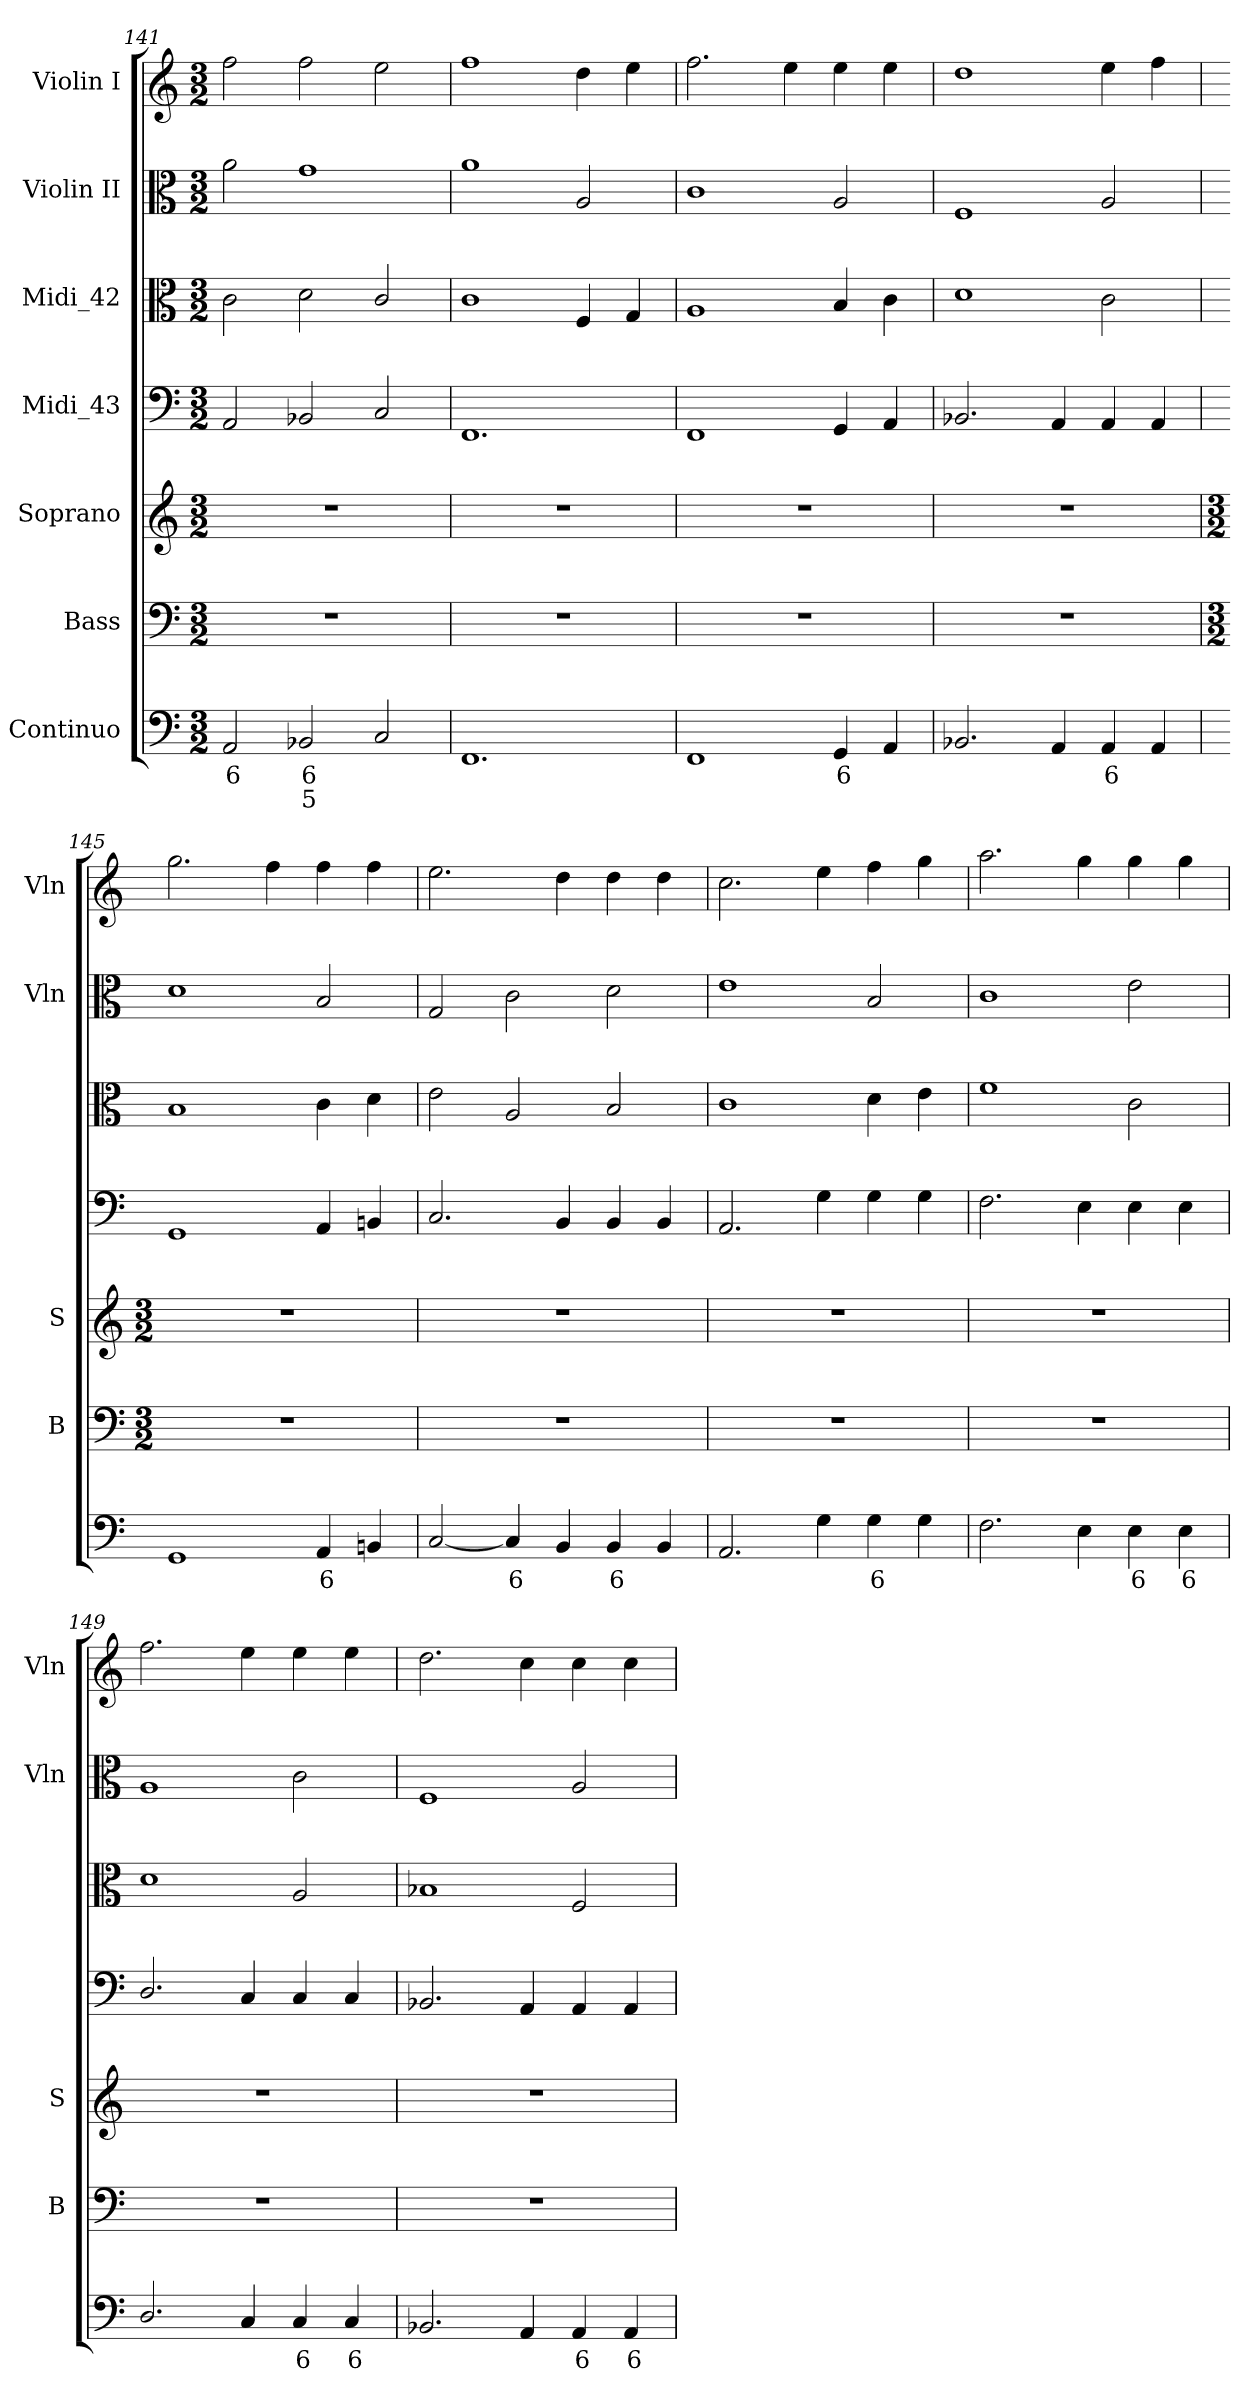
**kern	**text	**text	**kern	**kern	**kern	**kern	**kern	**kern
*part7	*part7	*part7	*part6	*part5	*part4	*part3	*part2	*part1
*staff7	*staff7	*staff7	*staff6	*staff5	*staff4	*staff3	*staff2	*staff1
*I"Continuo	*	*	*I"Bass	*I"Soprano	*I"Midi_43	*I"Midi_42	*I"Violin II	*I"Violin I
*	*	*	*I'B	*I'S	*	*	*I'Vln	*I'Vln
*clefF4	*	*	*clefF4	*clefG2	*clefF4	*clefC3	*clefC3	*clefG2
*k[]	*	*	*k[]	*k[]	*k[]	*k[]	*k[]	*k[]
*C:	*	*	*C:	*C:	*C:	*C:	*C:	*C:
*M3/2	*	*	*M3/2	*M3/2	*M3/2	*M3/2	*M3/2	*M3/2
=141	=141	=141	=141	=141	=141	=141	=141	=141
!	!LO:LY:b	!	!	!	!	!	!	!
2AA	6	.	1.r	1.r	2AA	2c	2a	2ff
!	!LO:LY:b	!LO:LY:b	!	!	!	!	!	!
2BB-X	6	5	.	.	2BB-X	2d	1g	2ff
2C	.	.	.	.	2C	2c/	.	2ee
=142	=142	=142	=142	=142	=142	=142	=142	=142
1.FF	.	.	1.r	1.r	1.FF	1c	1a	1ff
.	.	.	.	.	.	4F	2A	4dd
.	.	.	.	.	.	4G	.	4ee
=143	=143	=143	=143	=143	=143	=143	=143	=143
1FF	.	.	1.r	1.r	1FF	1A	1c	2.ff
.	.	.	.	.	.	.	.	4ee
!	!LO:LY:b	!	!	!	!	!	!	!
4GG	6	.	.	.	4GG	4B	2A	4ee
4AA	.	.	.	.	4AA	4c	.	4ee
=144	=144	=144	=144	=144	=144	=144	=144	=144
2.BB-X	.	.	1.r	1.r	2.BB-X	1d	1F	1dd
4AA	.	.	.	.	4AA	.	.	.
!	!LO:LY:b	!	!	!	!	!	!	!
4AA	6	.	.	.	4AA	2c	2A	4ee
4AA	.	.	.	.	4AA	.	.	4ff
!!LO:LB:g=z
=145	=145	=145	=145	=145	=145	=145	=145	=145
*	*	*	*M3/2	*M3/2	*	*	*	*
1GG	.	.	1.r	1.r	1GG	1B	1d	2.gg
.	.	.	.	.	.	.	.	4ff
!	!LO:LY:b	!	!	!	!	!	!	!
4AA	6	.	.	.	4AA	4c	2B	4ff
4BBn	.	.	.	.	4BBn	4d	.	4ff
=146	=146	=146	=146	=146	=146	=146	=146	=146
[2C	.	.	1.r	1.r	2.C	2e	2G	2.ee
!	!LO:LY:b	!	!	!	!	!	!	!
4C]	6	.	.	.	.	2A	2c	.
4BB	.	.	.	.	4BB	.	.	4dd
!	!LO:LY:b	!	!	!	!	!	!	!
4BB	6	.	.	.	4BB	2B	2d	4dd
4BB	.	.	.	.	4BB	.	.	4dd
=147	=147	=147	=147	=147	=147	=147	=147	=147
2.AA	.	.	1.r	1.r	2.AA	1c	1e	2.cc
4G	.	.	.	.	4G	.	.	4ee
!	!LO:LY:b	!	!	!	!	!	!	!
4G	6	.	.	.	4G	4d	2B	4ff
4G	.	.	.	.	4G	4e	.	4gg
=148	=148	=148	=148	=148	=148	=148	=148	=148
2.F	.	.	1.r	1.r	2.F	1f	1c	2.aa
4E	.	.	.	.	4E	.	.	4gg
!	!LO:LY:b	!	!	!	!	!	!	!
4E	6	.	.	.	4E	2c	2e	4gg
!	!LO:LY:b	!	!	!	!	!	!	!
4E	6	.	.	.	4E	.	.	4gg
=149	=149	=149	=149	=149	=149	=149	=149	=149
2.D/	.	.	1.r	1.r	2.D/	1d	1A	2.ff
4C	.	.	.	.	4C	.	.	4ee
!	!LO:LY:b	!	!	!	!	!	!	!
4C	6	.	.	.	4C	2A	2c	4ee
!	!LO:LY:b	!	!	!	!	!	!	!
4C	6	.	.	.	4C	.	.	4ee
=150	=150	=150	=150	=150	=150	=150	=150	=150
2.BB-X	.	.	1.r	1.r	2.BB-X	1B-X	1F	2.dd
4AA	.	.	.	.	4AA	.	.	4cc
!	!LO:LY:b	!	!	!	!	!	!	!
4AA	6	.	.	.	4AA	2F	2A	4cc
!	!LO:LY:b	!	!	!	!	!	!	!
4AA	6	.	.	.	4AA	.	.	4cc
=	=	=	=	=	=	=	=	=
*-	*-	*-	*-	*-	*-	*-	*-	*-
